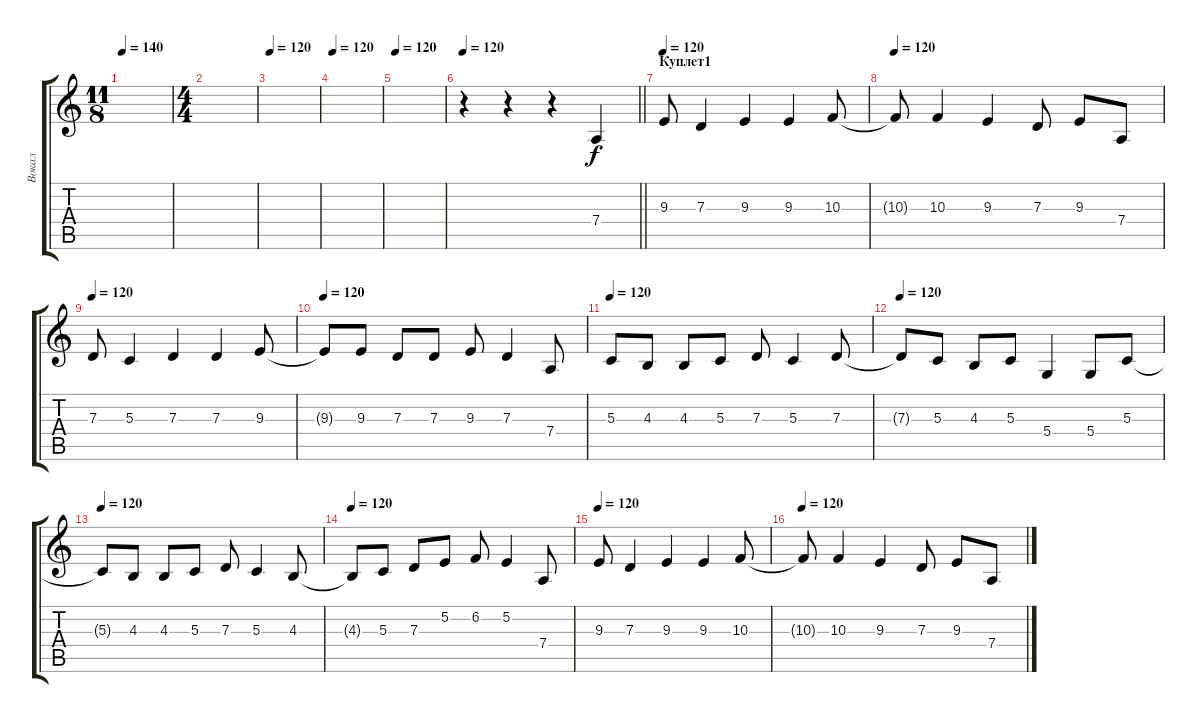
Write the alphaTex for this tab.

\track ("Вокал" "Вокал") {instrument flute}
\staff {score tabs}
\tuning (E4 B3 G3 D3 A2 E2) {hide}
\ts (11 8)
\tempo 140
\clef g2
\ks c
|
\ts (4 4)
|
\tempo 120
|
\tempo 120
|
\tempo 120
|
\tempo 120
\barLineRight lightlight
r.4 r.4 r.4 7.4.4 |
\section ("" "Куплет1")
\tempo 120
9.3.8 7.3.4 9.3.4 9.3.4 10.3.8 |
\tempo 120
10.3{t}.8 10.3.4 9.3.4 7.3.8 9.3.8 7.4.8 |
\tempo 120
7.3.8 5.3.4 7.3.4 7.3.4 9.3.8 |
\tempo 120
9.3{t}.8 9.3.8 7.3.8 7.3.8 9.3.8 7.3.4 7.4.8 |
\tempo 120
5.3.8 4.3.8 4.3.8 5.3.8 7.3.8 5.3.4 7.3.8 |
\tempo 120
7.3{t}.8 5.3.8 4.3.8 5.3.8 5.4.4 5.4.8 5.3.8 |
\tempo 120
5.3{t}.8 4.3.8 4.3.8 5.3.8 7.3.8 5.3.4 4.3.8 |
\tempo 120
4.3{t}.8 5.3.8 7.3.8 5.2.8 6.2.8 5.2.4 7.4.8 |
\tempo 120
9.3.8 7.3.4 9.3.4 9.3.4 10.3.8 |
\tempo 120
10.3{t}.8 10.3.4 9.3.4 7.3.8 9.3.8 7.4.8
